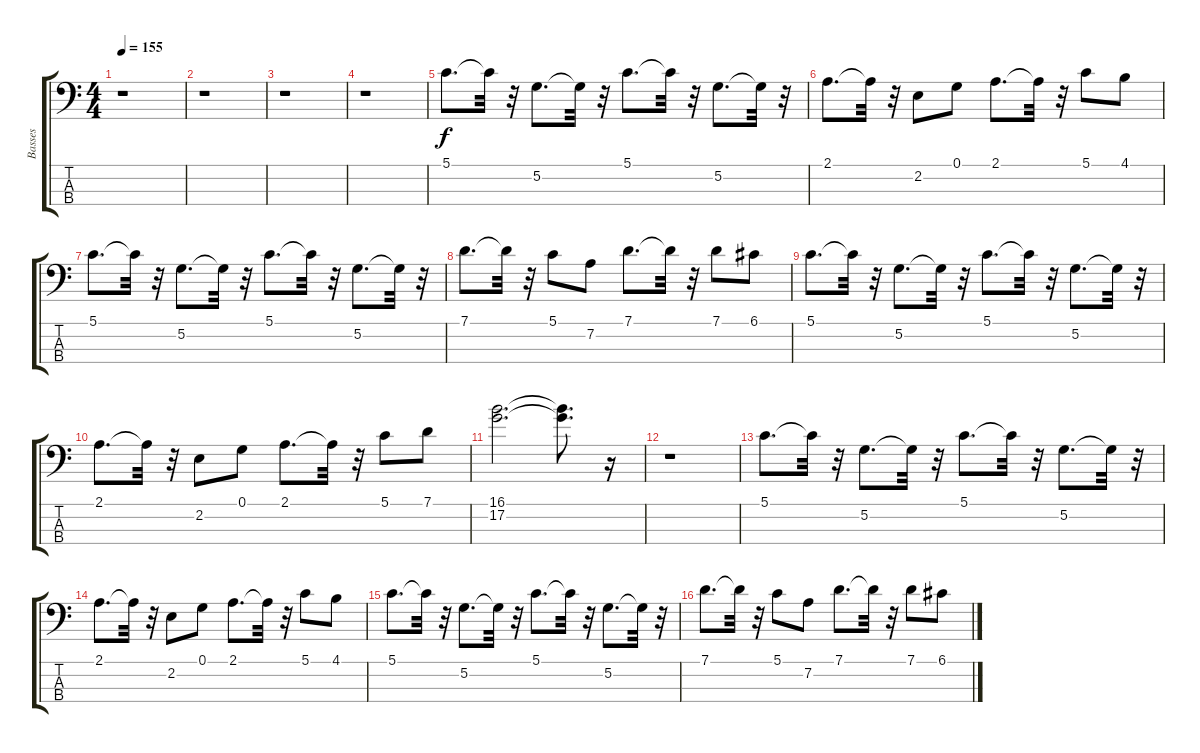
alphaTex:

\track ("Basses" "Basses") {instrument acousticbass}
\staff {score tabs}
\tuning (G2 D2 A1 E1) {hide}
\ts (4 4)
\tempo 155
\clef f4
\ks c
r.1{dy f} |
r.1 |
r.1 |
r.1 |
5.1.8{d} 5.1{t}.32 r.32 5.2.8{d} 5.2{t}.32 r.32 5.1.8{d} 5.1{t}.32 r.32 5.2.8{d} 5.2{t}.32 r.32 |
2.1.8{d} 2.1{t}.32 r.32 2.2.8 0.1.8 2.1.8{d} 2.1{t}.32 r.32 5.1.8 4.1.8 |
5.1.8{d} 5.1{t}.32 r.32 5.2.8{d} 5.2{t}.32 r.32 5.1.8{d} 5.1{t}.32 r.32 5.2.8{d} 5.2{t}.32 r.32 |
7.1.8{d} 7.1{t}.32 r.32 5.1.8 7.2.8 7.1.8{d} 7.1{t}.32 r.32 7.1.8 6.1.8 |
5.1.8{d} 5.1{t}.32 r.32 5.2.8{d} 5.2{t}.32 r.32 5.1.8{d} 5.1{t}.32 r.32 5.2.8{d} 5.2{t}.32 r.32 |
2.1.8{d} 2.1{t}.32 r.32 2.2.8 0.1.8 2.1.8{d} 2.1{t}.32 r.32 5.1.8 7.1.8 |
(16.1 17.2).2{d} (16.1{t} 17.2{t}).8{d} r.16 |
r.1 |
5.1.8{d} 5.1{t}.32 r.32 5.2.8{d} 5.2{t}.32 r.32 5.1.8{d} 5.1{t}.32 r.32 5.2.8{d} 5.2{t}.32 r.32 |
2.1.8{d} 2.1{t}.32 r.32 2.2.8 0.1.8 2.1.8{d} 2.1{t}.32 r.32 5.1.8 4.1.8 |
5.1.8{d} 5.1{t}.32 r.32 5.2.8{d} 5.2{t}.32 r.32 5.1.8{d} 5.1{t}.32 r.32 5.2.8{d} 5.2{t}.32 r.32 |
7.1.8{d} 7.1{t}.32 r.32 5.1.8 7.2.8 7.1.8{d} 7.1{t}.32 r.32 7.1.8 6.1.8
